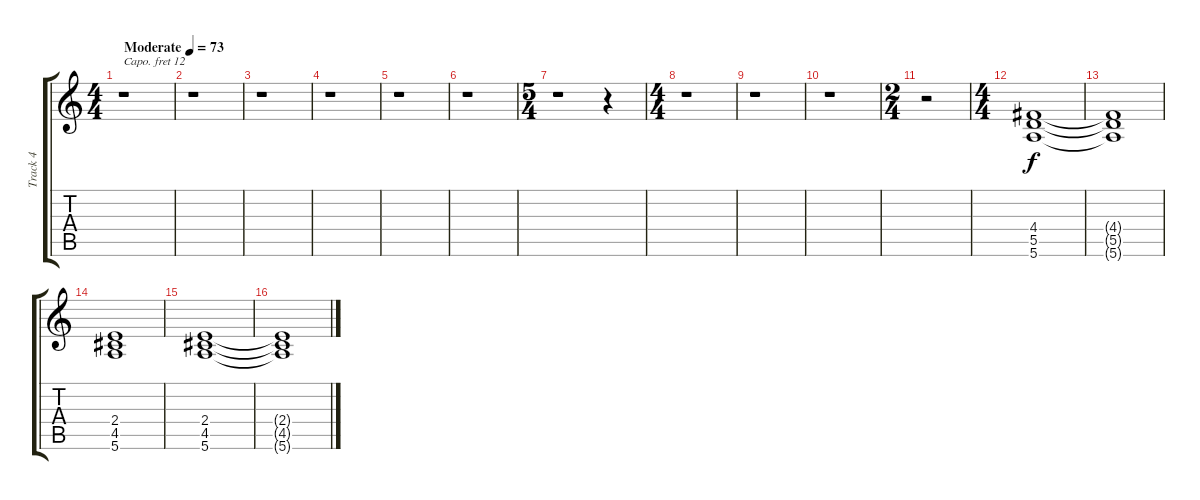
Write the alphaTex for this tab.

\track ("Track 4" "Track 4") {instrument stringensemble1}
\staff {score tabs}
\capo 12
\tuning (E4 B3 G3 D3 A2 E2) {hide}
\ts (4 4)
\tempo (73 "Moderate")
\clef g2
\ks c
r.1{dy f instrument stringensemble1} |
r.1 |
r.1 |
r.1 |
r.1 |
r.1 |
\ts (5 4)
r.1 r.4 |
\ts (4 4)
r.1 |
r.1 |
r.1 |
\ts (2 4)
r.2 |
\ts (4 4)
(4.4 5.5 5.6).1 |
(4.4{t} 5.5{t} 5.6{t}).1 |
(2.4 4.5 5.6).1 |
(2.4 4.5 5.6).1 |
(2.4{t} 4.5{t} 5.6{t}).1
